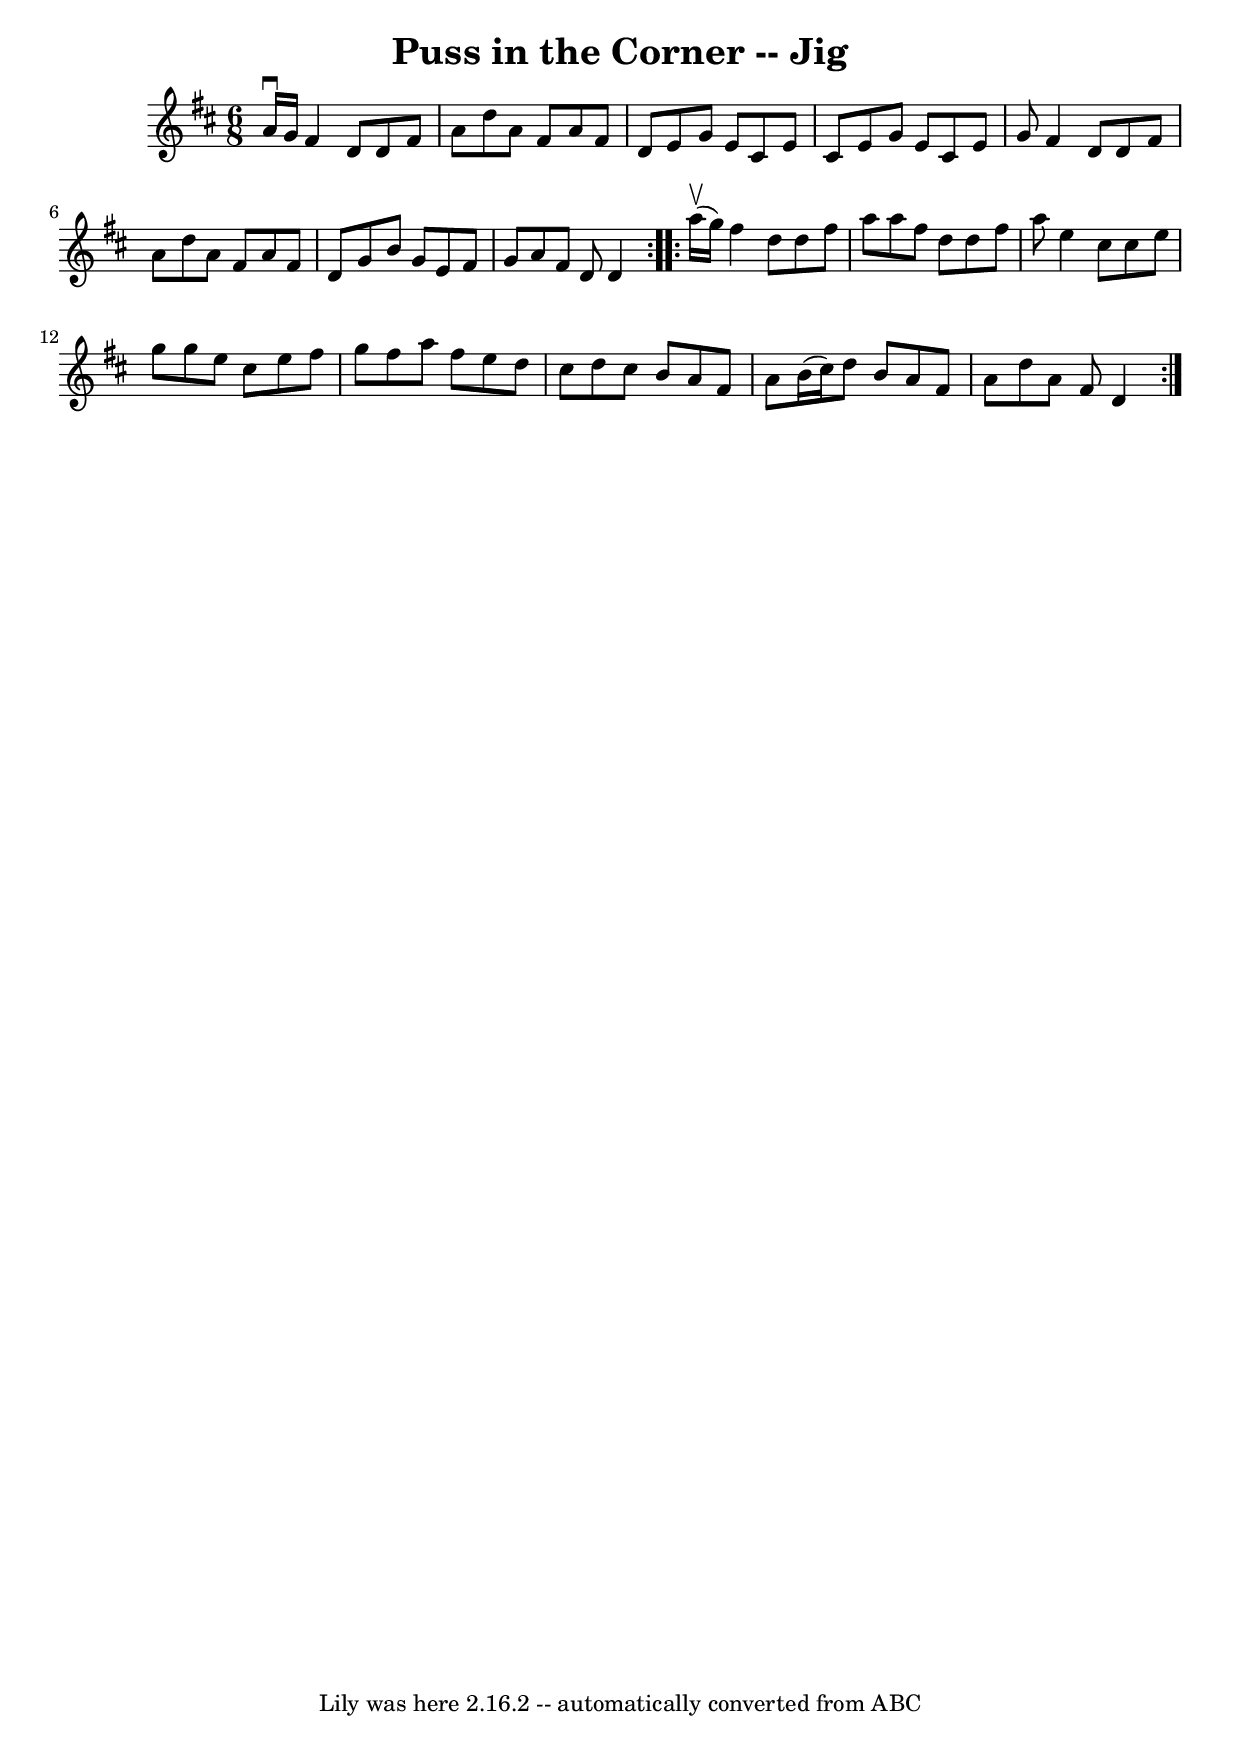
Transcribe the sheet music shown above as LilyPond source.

\version "2.16.2"
\include "Mammoth.ily"
\header {
  %% book = "Ryan's Mammoth Collection"
 crossRefNumber = "1"
 footnotes = ""
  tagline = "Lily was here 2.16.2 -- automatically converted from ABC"
  title = "Puss in the Corner -- Jig"

}
voicedefault =  {



  \repeat volta 2 {

    \time 6/8 
    \key d \major a'16^\downbow g'16   |
 fis'4 d'8 d'8 fis'8 a'8   |
 d''8 a'8 fis'8 a'8 fis'8 d'8   |
 e'8 g'8 e'8 cis'8 e'8 cis'8  |
 e'8 g'8 e'8 cis'8 e'8 g'8   |
 fis'4 d'8 d'8 fis'8 a'8   |
 d''8 a'8 fis'8 a'8 fis'8 d'8  |
 g'8 b'8 g'8 e'8 fis'8 g'8   |
 a'8 fis'8 d'8 d'4  

  } 
  \repeat volta 2 { a''16^\upbow(g''16)  |
 fis''4 d''8 d''8 fis''8 a''8   |
 a''8 fis''8 d''8 d''8 fis''8 a''8   |
 e''4 cis''8 cis''8 e''8 g''8  |
 g''8 e''8 cis''8 e''8 fis''8 g''8   |
 fis''8 a''8 fis''8 e''8 d''8 cis''8   |
 d''8 cis''8 b'8 a'8 fis'8 a'8   |
 b'16 (cis''16) d''8 b'8 a'8 fis'8 a'8   |
 d''8 a'8 fis'8 d'4  
  }   

}

\score{
  <<

    \context Staff="default"
    {
      \voicedefault 
      
    }

  >>
  \layout {
    
  }
  \midi {
  }

}
